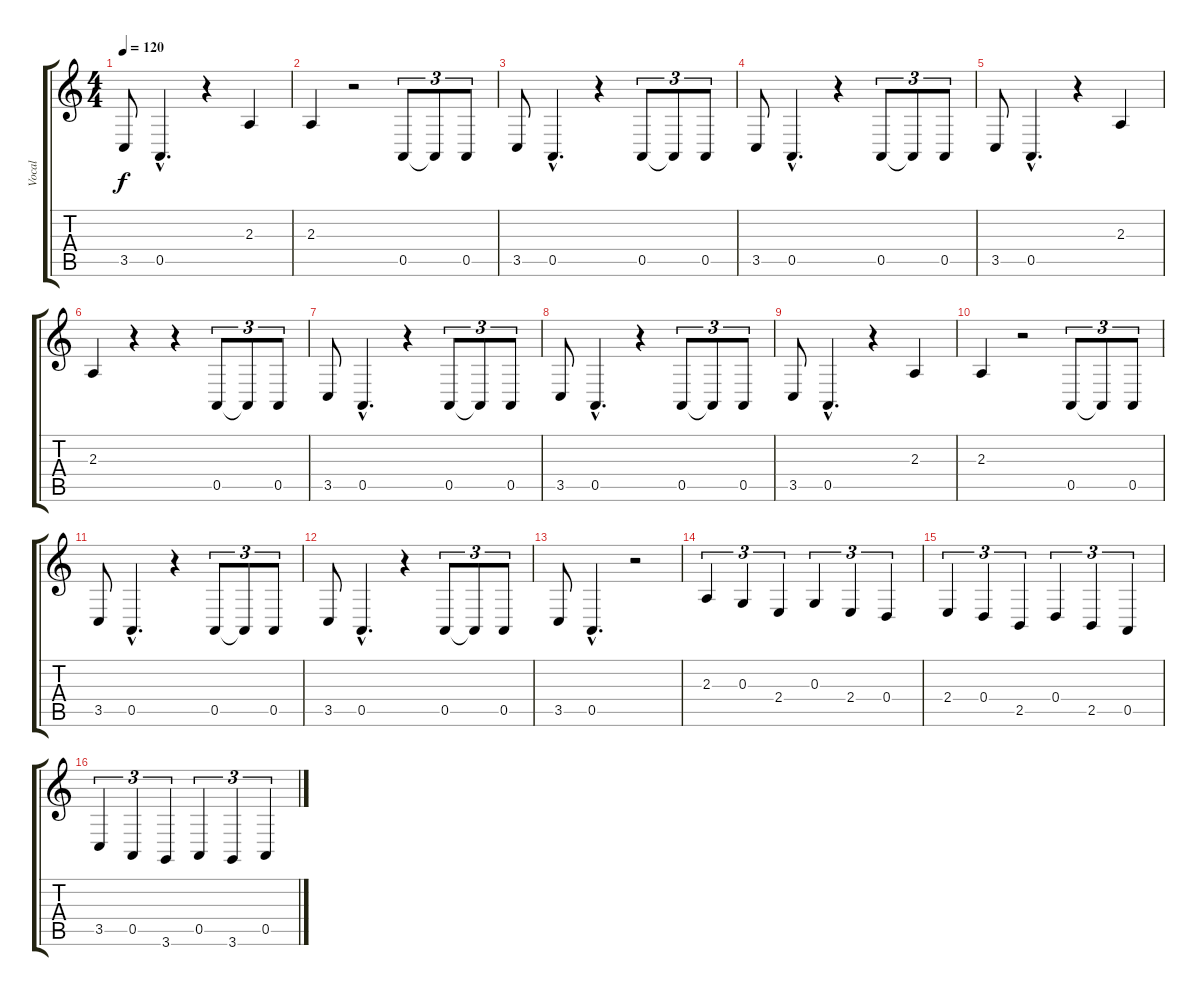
\track ("Vocal" "Vocal") {instrument honkytonkpiano}
\staff {score tabs}
\tuning (E4 B3 G3 D3 A2 E2) {hide}
\ts (4 4)
\tempo 120
\clef g2
\ks c
3.5.8{dy f} 0.5{hac}.4{d} r.4 2.3.4 |
2.3.4 r.2 0.5.8{tu (3 2)} 0.5{t}.8{tu (3 2)} 0.5.8{tu (3 2)} |
3.5.8 0.5{hac}.4{d} r.4 0.5.8{tu (3 2)} 0.5{t}.8{tu (3 2)} 0.5.8{tu (3 2)} |
3.5.8 0.5{hac}.4{d} r.4 0.5.8{tu (3 2)} 0.5{t}.8{tu (3 2)} 0.5.8{tu (3 2)} |
3.5.8 0.5{hac}.4{d} r.4 2.3.4 |
2.3.4 r.4 r.4 0.5.8{tu (3 2)} 0.5{t}.8{tu (3 2)} 0.5.8{tu (3 2)} |
3.5.8 0.5{hac}.4{d} r.4 0.5.8{tu (3 2)} 0.5{t}.8{tu (3 2)} 0.5.8{tu (3 2)} |
3.5.8 0.5{hac}.4{d} r.4 0.5.8{tu (3 2)} 0.5{t}.8{tu (3 2)} 0.5.8{tu (3 2)} |
3.5.8 0.5{hac}.4{d} r.4 2.3.4 |
2.3.4 r.2 0.5.8{tu (3 2)} 0.5{t}.8{tu (3 2)} 0.5.8{tu (3 2)} |
3.5.8 0.5{hac}.4{d} r.4 0.5.8{tu (3 2)} 0.5{t}.8{tu (3 2)} 0.5.8{tu (3 2)} |
3.5.8 0.5{hac}.4{d} r.4 0.5.8{tu (3 2)} 0.5{t}.8{tu (3 2)} 0.5.8{tu (3 2)} |
3.5.8 0.5{hac}.4{d} r.2 |
2.3.4{tu (3 2)} 0.3.4{tu (3 2)} 2.4.4{tu (3 2)} 0.3.4{tu (3 2)} 2.4.4{tu (3 2)} 0.4.4{tu (3 2)} |
2.4.4{tu (3 2)} 0.4.4{tu (3 2)} 2.5.4{tu (3 2)} 0.4.4{tu (3 2)} 2.5.4{tu (3 2)} 0.5.4{tu (3 2)} |
3.5.4{tu (3 2)} 0.5.4{tu (3 2)} 3.6.4{tu (3 2)} 0.5.4{tu (3 2)} 3.6.4{tu (3 2)} 0.5.4{tu (3 2)}
